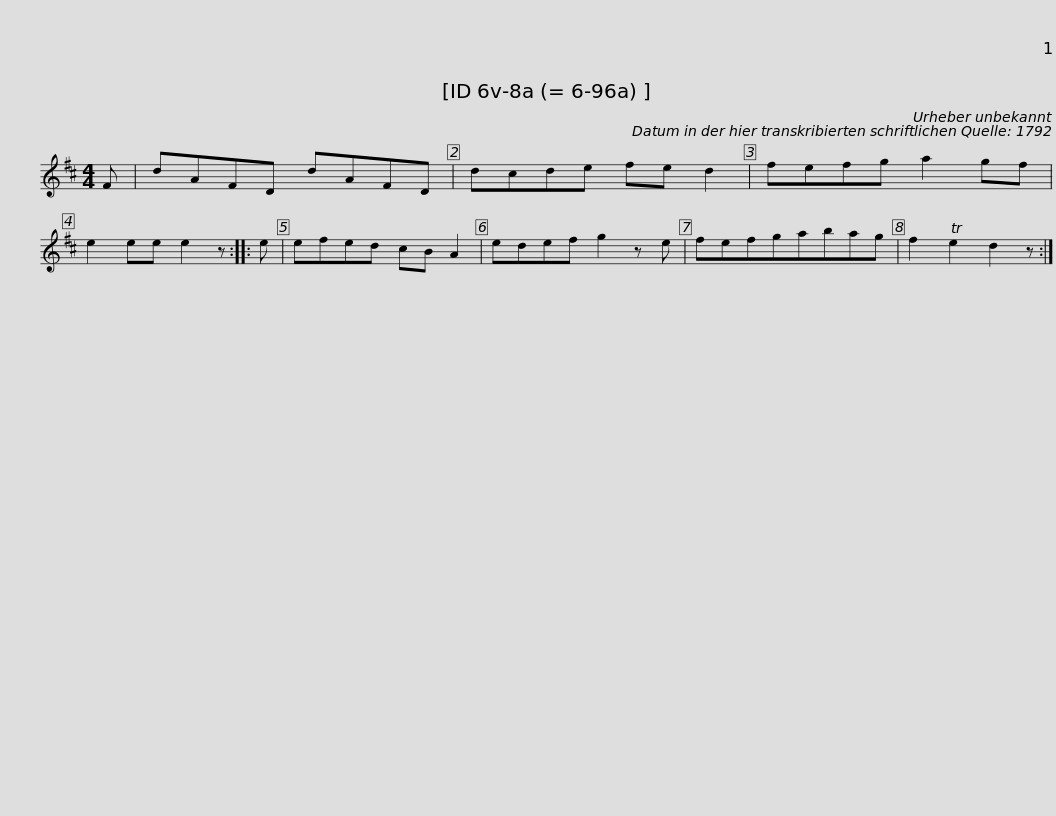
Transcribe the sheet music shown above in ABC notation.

X:1
L:1/8
M:4/4
I:linebreak $
K:D
V:1 treble
V:1
 F | dAFD dAFD | dcde fe d2 | fefg a2 gf | e2 ee e2 z :: %5
 e | efed cB A2 |$ edef g2 z e | fefgabag | f2 Te2 d2 z :| %10
